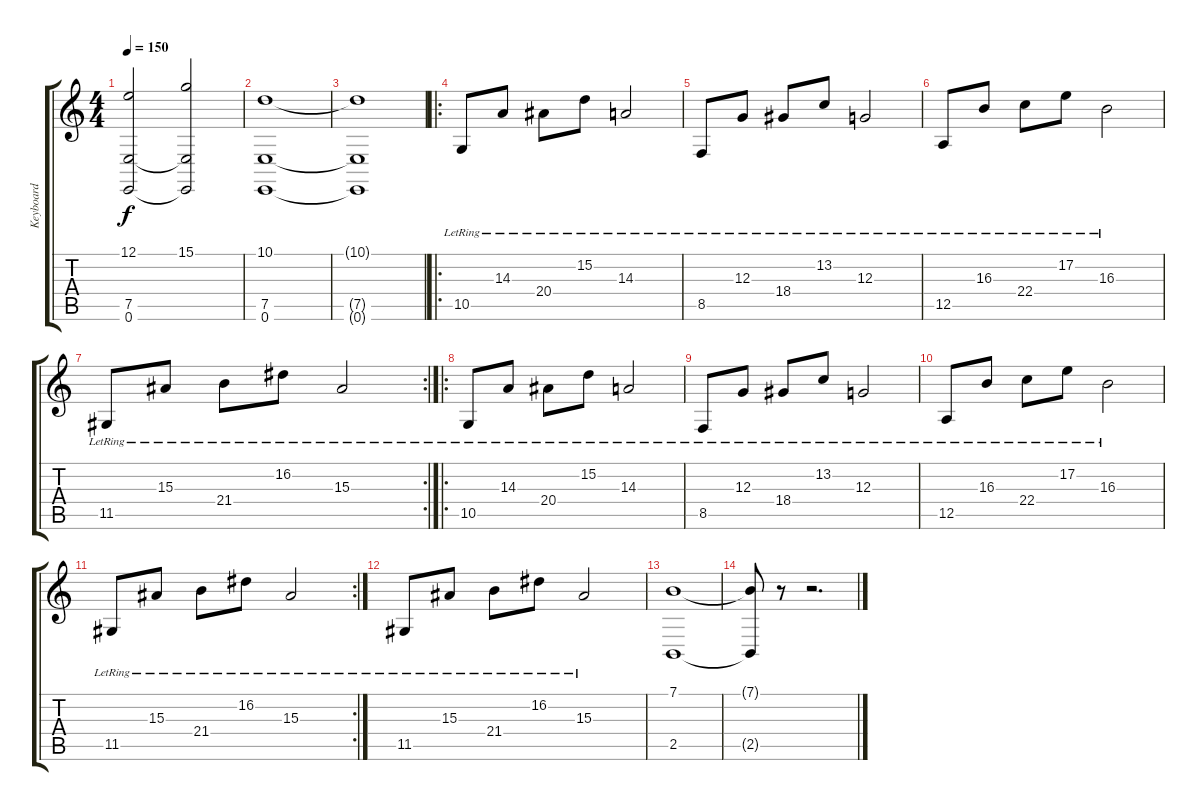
\track ("Keyboard" "Keyboard") {instrument stringensemble1}
\staff {score tabs}
\tuning (E4 B3 G3 D3 A2 E2) {hide}
\ts (4 4)
\tempo 150
\clef g2
\ks c
(12.1{t} 7.5{t} 0.6{t}).2{dy f} (15.1 7.5{t} 0.6{t}).2 |
(10.1 7.5 0.6).1 |
(10.1{t} 7.5{t} 0.6{t}).1 |
\ro
10.5{lr}.8 14.3{lr}.8 20.4{lr}.8 15.2{lr}.8 14.3{lr}.2 |
8.5{lr}.8 12.3{lr}.8 18.4{lr}.8 13.2{lr}.8 12.3{lr}.2 |
12.5{lr}.8 16.3{lr}.8 22.4{lr}.8 17.2{lr}.8 16.3{lr}.2 |
\rc 2
11.5{lr}.8 15.3{lr}.8 21.4{lr}.8 16.2{lr}.8 15.3{lr}.2 |
\ro
10.5{lr}.8 14.3{lr}.8 20.4{lr}.8 15.2{lr}.8 14.3{lr}.2 |
8.5{lr}.8 12.3{lr}.8 18.4{lr}.8 13.2{lr}.8 12.3{lr}.2 |
12.5{lr}.8 16.3{lr}.8 22.4{lr}.8 17.2{lr}.8 16.3{lr}.2 |
\rc 2
11.5{lr}.8 15.3{lr}.8 21.4{lr}.8 16.2{lr}.8 15.3{lr}.2 |
11.5{lr}.8 15.3{lr}.8 21.4{lr}.8 16.2{lr}.8 15.3{lr}.2 |
(7.1 2.5).1 |
(7.1{t} 2.5{t}).8 r.8 r.2{d}
